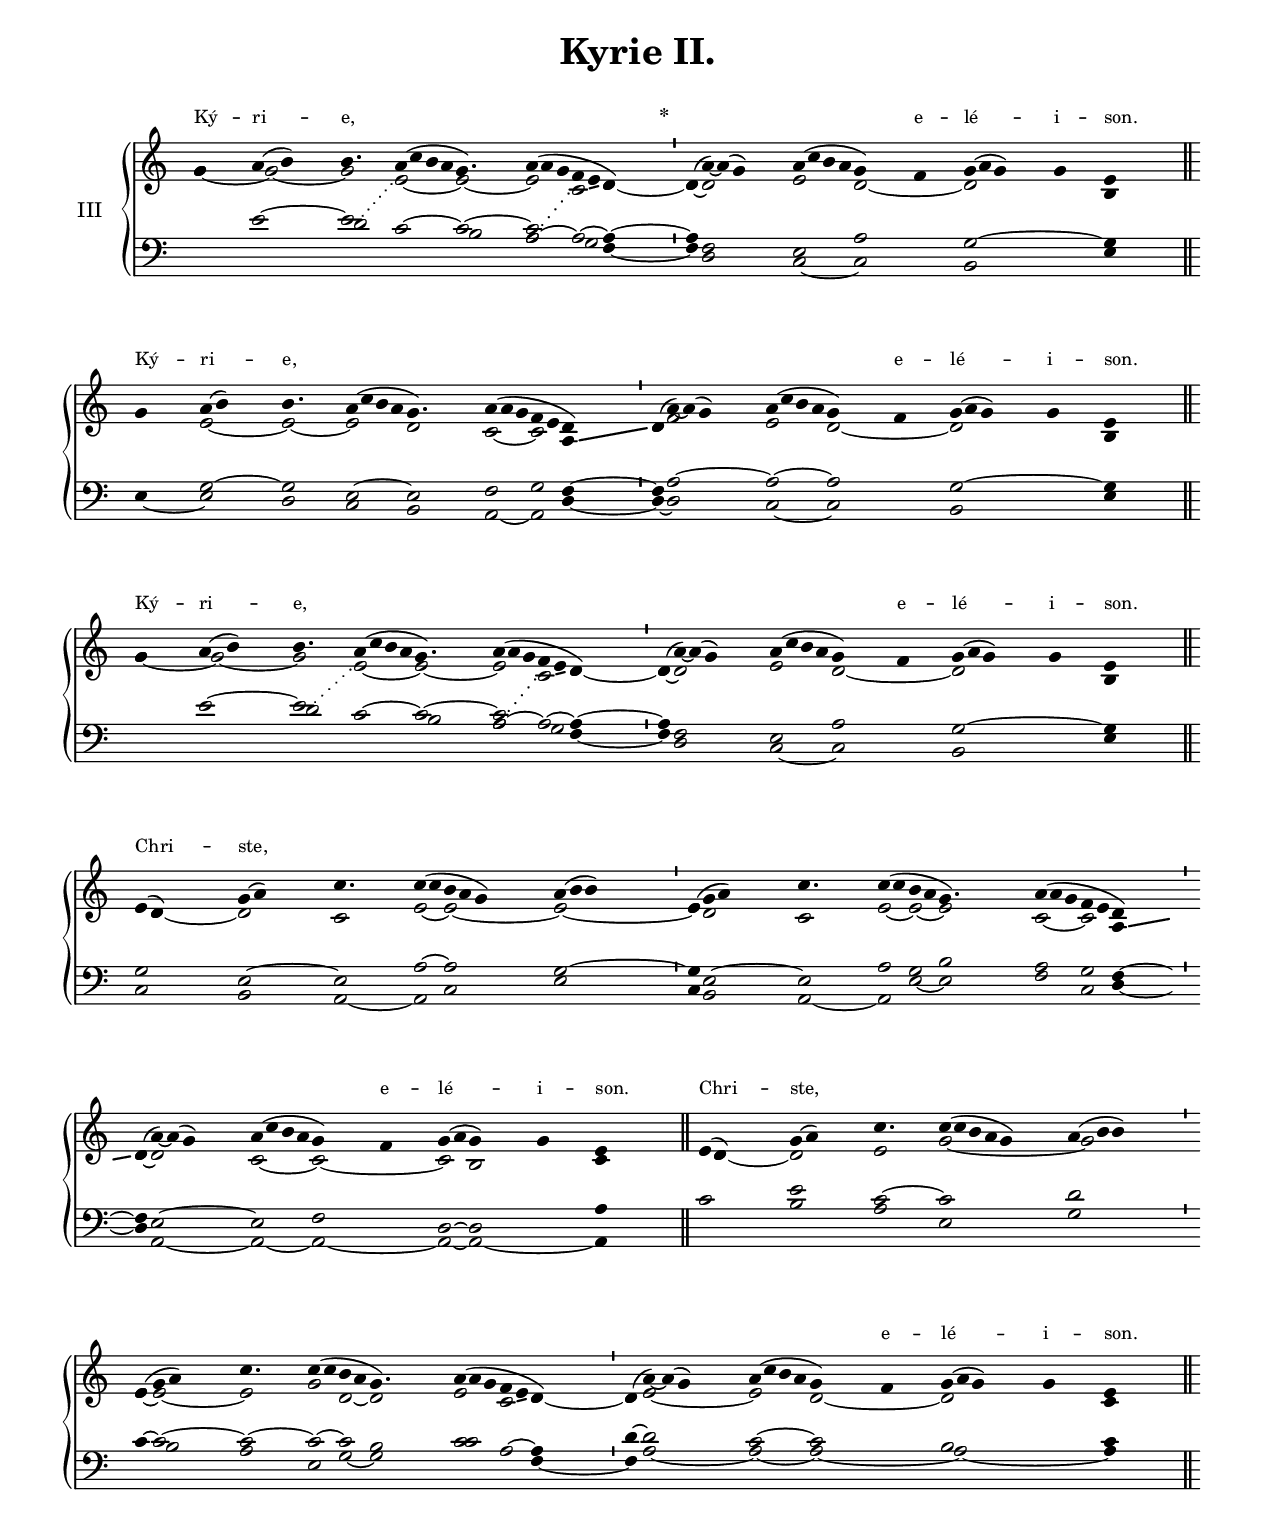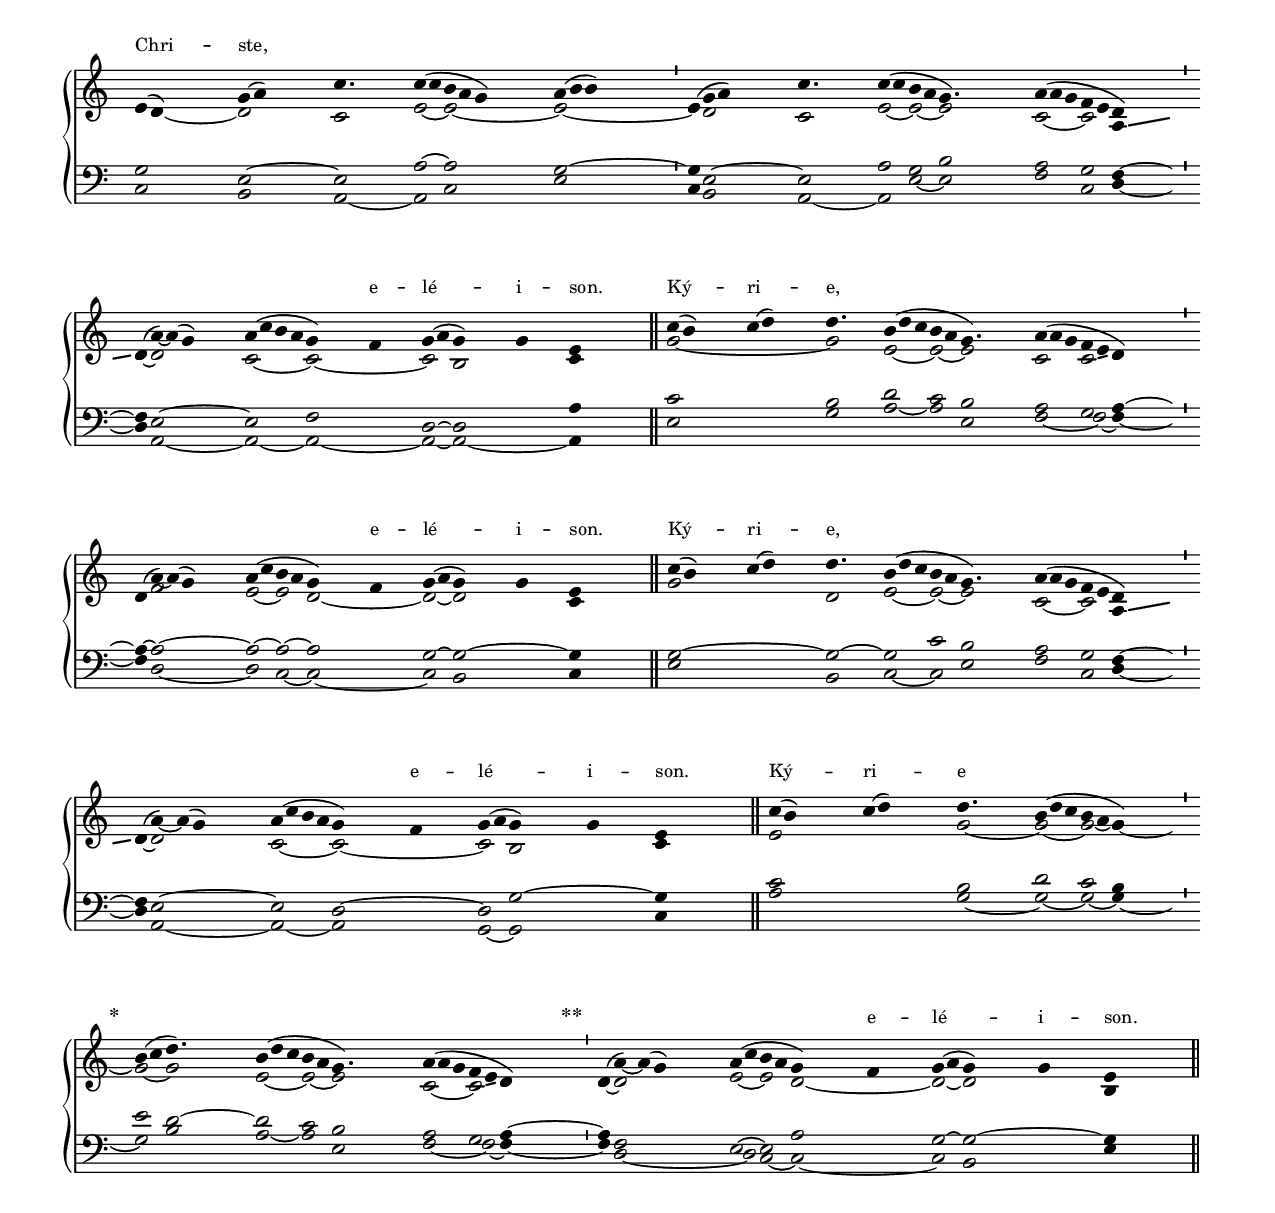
\version "2.18"
\include "gregorian.ly"
\include "noh2.ily"

%Page reference: page v.11
%(volume.page)

% Proofed 2/13/23

global = {
 \key e \phrygian
 \cadenzaOn 
 \override Glissando #'thickness = #2.0
}

\header {
  title = \markup \center-column {"Kyrie II." \vspace #1 }
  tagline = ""
  composer = ""
}

\paper {
 #(include-special-characters)
  oddHeaderMarkup = \markup \fill-line {
    \line {}
    \center-column {
      \on-the-fly #first-page     " "
      \on-the-fly #not-first-page ""
    }
    \line { \on-the-fly #print-page-number-check-first \fromproperty #'page:page-number-string }
  }
  evenHeaderMarkup = \markup \fill-line {
    \line { \on-the-fly #print-page-number-check-first \fromproperty #'page:page-number-string }
    \center-column { "" }
    \line {}
  }
}

chantText = \lyricmode {
Ký -- ri -- e, _ _ 
\set stanza = " * " _ _ e -- lé -- i -- son. 
Ký -- ri -- e, _ _ _ _ e -- lé -- i -- son. 
Ký -- ri -- e, _ _ _ _ e -- lé -- i -- son. 
Chri -- ste, _ _ _ _ _ _ _ _ _ e -- lé -- i -- son. 
Chri -- ste, _ _ _ _ _ _ _ _ _ e -- lé -- i -- son. 
Chri -- ste, _ _ _ _ _ _ _ _ _ e -- lé -- i -- son. 
Ký -- ri -- e, _ _ _ _ e -- lé -- i -- son. 
Ký -- ri -- e, _ _ _ _ e -- lé -- i -- son. 
Ký -- ri -- e _ 
\set stanza = " * " _ _ _ 
\set stanza = " ** "  _ _ e -- lé -- i -- son. }

chantMusic = {
\tieDown   g'4 a'4 ( b'4) b'4. a'4 ( c''4 b'4 a'4 g'4.) a'4 ( a'4 g'4 f'4 e'4 d'4) \divisioMinima
 d'4 ( a'4) ~ a'4 ( g'4) a'4 ( c''4 b'4 a'4 g'4) f'4 g'4 ( a'4 g'4) g'4 e'4 \finalis
 \forceBreak
 g'4 a'4 ( b'4) b'4. a'4 ( c''4 b'4 a'4 g'4.) a'4 ( a'4 g'4 f'4 e'4 d'4) \divisioMinima
 d'4 ( a'4) ~ a'4 ( g'4) a'4 ( c''4 b'4 a'4 g'4) f'4 g'4 ( a'4 g'4) g'4 e'4 \finalis
 \forceBreak
 g'4 a'4 ( b'4) b'4. a'4 ( c''4 b'4 a'4 g'4.) a'4 ( a'4 g'4 f'4 e'4 d'4) \divisioMinima
 d'4 ( a'4) ~ a'4 ( g'4) a'4 ( c''4 b'4 a'4 g'4) f'4 g'4 ( a'4 g'4) g'4 e'4 \finalis
 \forceBreak
 e'4 ( d'4) g'4 ( a'4) c''4. c''4 ( c''4 b'4 a'4 g'4) a'4 ( b'4 b'4) \divisioMinima
 e'4 ( g'4 a'4) c''4. c''4 ( c''4 b'4 a'4 g'4.) a'4 ( a'4 g'4 f'4 e'4 d'4) \divisioMinima
 \forceBreak
 d'4 ( a'4) ~ a'4 ( g'4) a'4 ( c''4 b'4 a'4 g'4) f'4 g'4 ( a'4 g'4) g'4 e'4 \finalis
 e'4 ( d'4) g'4 ( a'4) c''4. c''4 ( c''4 b'4 a'4 g'4) a'4 ( b'4 b'4) \divisioMinima
 \forceBreak
 e'4 ( g'4 a'4) c''4. c''4 ( c''4 b'4 a'4 g'4.) a'4 ( a'4 g'4 f'4 e'4 d'4) \divisioMinima
 d'4 ( a'4) ~ a'4 ( g'4) a'4 ( c''4 b'4 a'4 g'4) f'4 g'4 ( a'4 g'4) g'4 e'4 \finalis
 \forceBreak
 e'4 ( d'4) g'4 ( a'4) c''4. c''4 ( c''4 b'4 a'4 g'4) a'4 ( b'4 b'4) \divisioMinima
 e'4 ( g'4 a'4) c''4. c''4 ( c''4 b'4 a'4 g'4.) a'4 ( a'4 g'4 f'4 e'4 d'4) \divisioMinima
 \forceBreak
 d'4 ( a'4) ~ a'4 ( g'4) a'4 ( c''4 b'4 a'4 g'4) f'4 g'4 ( a'4 g'4) g'4 e'4 \finalis
 c''4 ( b'4) c''4 ( d''4) d''4.
 b'4 ( d''4 c''4 b'4 a'4 g'4.) a'4 ( a'4 g'4 f'4 e'4 d'4) \divisioMinima \forceBreak
 d'4 ( a'4) ~ a'4 ( g'4) a'4 ( c''4 b'4 a'4 g'4) f'4 g'4 ( a'4 g'4) g'4 e'4 \finalis
 c''4 ( b'4) c''4 ( d''4) d''4. b'4 ( d''4 c''4 b'4 a'4 g'4.) a'4 ( a'4 g'4 f'4 e'4 d'4) \divisioMinima \forceBreak
 d'4 ( a'4) ~ a'4 ( g'4) a'4 ( c''4 b'4 a'4 g'4) f'4 g'4 ( a'4 g'4) g'4 e'4 \finalis
 c''4 ( b'4) c''4 ( d''4) d''4. b'4 ( d''4 c''4 b'4 a'4 g'4) \divisioMinima \forceBreak
 b'4 ( c''4 d''4.) b'4 ( d''4 c''4 b'4 a'4 g'4.)
 a'4 ( a'4 g'4 f'4 e'4 d'4) \divisioMinima
 d'4 ( a'4) ~ a'4 ( g'4) a'4 ( c''4 b'4 a'4 g'4) f'4 g'4 ( a'4 g'4) g'4 e'4 \finalis

}

altoMusic = {
g'4 ~ g'2 ~ g'2*3/4 e'2*4/2 ~ e'2*3/4 ~ e'2*3/2 c'2 -\tweak Glissando.Y-offset #-0.8 \glissando d'4 ~ \divisioMinima
d'4 ~ d'2*3/2 e'2*4/2 d'2 ~ d'2*4/2 b4 \finalis
r4 e'2 ~ e'2*3/4 ~ e'2*4/2 d'2*3/4 c'2*3/2 ~ c'2 a4 \glissando \divisioMinima
d'4 f'2*3/2 e'2*4/2 d'2 ~ d'2*4/2 b4 \finalis
g'4 ~ g'2 ~ g'2*3/4 e'2*4/2 ~ e'2*3/4 ~ e'2*3/2 c'2 -\tweak Glissando.Y-offset #-0.8 \glissando d'4 ~ \divisioMinima
d'4 ~ d'2*3/2 e'2*4/2 d'2 ~ d'2*4/2 b4 \finalis
r4 d'4 ~ d'2 c'2*3/4 e'2 ~ e'2*3/2 ~ e'2*3/2 ~ \divisioMinima
e'4 d'2 c'2*3/4 e'2 ~ e'2 ~ e'2*3/4 c'2*3/2 ~ c'2 \allowVoiceLineBreak a4
-\tweak Glissando.Y-offset #-0.8 \glissando
\divisioMinima
d'4 ~ d'2*3/2 c'2*4/2 ~ c'2 ~ c'2 b2 c'4 \finalis
r4 d'4 ~ d'2 e'2*3/4 g'2*5/2 ~ g'2*3/2 \divisioMinima
e'4 ~ e'2 ~ e'2*3/4 g'2 d'2 ~ d'2*3/4 e'2*3/2 c'2 -\tweak Glissando.Y-offset #-0.8 \glissando d'4 ~ \divisioMinima
d'4 e'2*3/2 ~ e'2*4/2 d'2 ~ d'2*4/2 c'4 \finalis
r4 d'4 ~ d'2 c'2*3/4 e'2 ~ e'2*3/2 ~ e'2*3/2 ~ \divisioMinima
e'4 d'2 c'2*3/4 e'2 ~ e'2 ~ e'2*3/4 c'2*3/2 ~ c'2 \allowVoiceLineBreak a4
-\tweak Glissando.Y-offset #-0.8 \glissando
\divisioMinima
d'4 ~ d'2*3/2 c'2*4/2 ~ c'2 ~ c'2 b2 c'4 \finalis
g'2*4/2 ~ g'2*3/4 e'2*3/2 ~ e'2 ~ e'2*3/4 c'2*3/2 c'2 -\tweak Glissando.Y-offset #-0.8 \glissando d'4 \divisioMinima
r4 f'2*3/2 e'2 ~ e'2 d'2 ~ d'2 ~ d'2 c'4 \finalis
g'2*4/2 d'2*3/4 e'2*3/2 ~ e'2 ~ e'2*3/4 c'2*3/2 ~ c'2 \allowVoiceLineBreak a4
-\tweak Glissando.Y-offset #-0.8 \glissando
\divisioMinima
d'4 ~ d'2*3/2 c'2*4/2 ~ c'2 ~ c'2 b2 c'4 \finalis
e'2*4/2 g'2*3/4 ~ g'2*3/2 ~ g'2 ~ g'4 ~ \divisioMinima
g'2 ~ g'2*3/4 e'2*3/2 ~ e'2 ~ e'2*3/4 c'2*3/2 ~ c'2 -\tweak Glissando.Y-offset #-0.8 \glissando d'4 \divisioMinima
d'4 ~ d'2*3/2 e'2 ~ e'2 d'2 ~ d'2 ~ d'2 b4 \finalis
}

tenorMusic = {
r4 e'2 ~ e'2*3/4 c'2*4/2 ~ c'2*3/4 ~ <c' a>2*3/2 ~ a2 ~ a4 ~ \divisioMinima
a4 f2*3/2 e2*4/2 a2 g2*4/2 ~ g4 \finalis
r4 g2 ~ g2*3/4 e2*4/2 ~ e2*3/4 f2*3/2 g2 f4 ~ \divisioMinima
f4 a2*3/2 ~ a2*4/2 ~ a2 g2*4/2 ~ g4 \finalis
r4 e'2 ~ e'2*3/4 c'2*4/2 ~ c'2*3/4 ~ <c' a>2*3/2 ~ a2 ~ a4 ~ \divisioMinima
a4 f2*3/2 e2*4/2 a2 g2*4/2 ~ g4 \finalis
g2 e2 ~ e2*3/4 a2 ~ a2*3/2 g2*3/2 ~ \divisioMinima
g4 e2 ~ e2*3/4 a2 g2 b2*3/4 a2*3/2 g2 f4 ~ \divisioMinima
f4 e2*3/2 ~ e2*4/2 f2 d2 ~ d2 a4 \finalis
c'2 e'2 c'2*3/4 ~ c'2*5/2 d'2*3/2 \divisioMinima
c'4 ~ c'2 ~ c'2*3/4 ~ c'2 ~ c'2 b2*3/4 \shiftRight c'2*3/2 a2 ~ a4 \divisioMinima
d'4 ~ d'2*3/2 c'2*4/2 ~ c'2 b2*4/2 c'4 \finalis
g2 e2 ~ e2*3/4 a2 ~ a2*3/2 g2*3/2 ~ \divisioMinima
g4 e2 ~ e2*3/4 a2 g2 b2*3/4 a2*3/2 g2 f4 ~ \divisioMinima
f4 e2*3/2 ~ e2*4/2 f2 d2 ~ d2 a4 \finalis
c'2*4/2 b2*3/4 d'2*3/2 c'2 b2*3/4 a2*3/2 g2 a4 ~ \divisioMinima
a4 ~ a2*3/2 ~ a2 ~ a2 ~ a2 g2 ~ g2 ~ g4 \finalis
g2*4/2 ~ g2*3/4 ~ g2*3/2 c'2 b2*3/4 a2*3/2 g2 f4 ~ \divisioMinima
f4 e2*3/2 ~ e2*4/2 d2 ~ d2 g2 ~ g4 \finalis
c'2*4/2 b2*3/4 d'2*3/2 c'2 b4 \divisioMinima
e'2 d'2*3/4 ~ d'2*3/2 c'2 b2*3/4 a2*3/2 g2 a4 ~ \divisioMinima
a4 f2*3/2 e2 ~ e2 a2 g2 ~ g2 ~ g4 \finalis
}

bassMusic = {
r2*3/2 d'2*11/4 b2*3/4 a2*3/2 g2 f4 ~ \divisioMinima
f4 d2*3/2 c2*4/2 ~ c2 b,2*4/2 e4 \finalis
e4 ~ e2 d2*3/4 c2*4/2 b,2*3/4 a,2*3/2 ~ a,2 d4 ~ \divisioMinima
d4 ~ d2*3/2 c2*4/2 ~ c2 b,2*4/2 e4 \finalis
r2*3/2 d'2*3/4 r2*4/2 b2*3/4 a2*3/2 g2 f4 ~ \divisioMinima
f4 d2*3/2 c2*4/2 ~ c2 b,2*4/2 e4 \finalis
c2 b,2 a,2*3/4 ~ a,2 c2*3/2 e2*3/2 \divisioMinima
c4 b,2 a,2*3/4 ~ a,2 e2 ~ e2*3/4 f2*3/2 c2 d4 ~ \divisioMinima
d4 a,2*3/2 ~ a,2*4/2 ~ a,2 ~ a,2 ~ a,2 ~ a,4 \finalis
r2 b2 a2*3/4 e2*5/2 g2*3/2 \divisioMinima
r4 b2 a2*3/4 e2 g2 ~ g2*3/4 c'2*3/2 r2 f4 ~ \divisioMinima
f4 a2*3/2 ~ a2*4/2 ~ a2 ~ a2*4/2 ~ a4 \finalis
c2 b,2 a,2*3/4 ~ a,2 c2*3/2 e2*3/2 \divisioMinima
c4 b,2 a,2*3/4 ~ a,2 e2 ~ e2*3/4 f2*3/2 c2 d4 ~ \divisioMinima
d4 a,2*3/2 ~ a,2*4/2 ~ a,2 ~ a,2 ~ a,2 ~ a,4 \finalis
e2*4/2 g2*3/4 a2*3/2 ~ a2 e2*3/4 f2*3/2 ~ f2 ~ f4 ~ \divisioMinima
f4 d2*3/2 ~ d2 c2 ~ c2 ~ c2 b,2 c4 \finalis
e2*4/2 b,2*3/4 c2*3/2 ~ c2 e2*3/4 f2*3/2 c2 d4 ~ \divisioMinima
d4 a,2*3/2 ~ a,2*4/2 ~ a,2 g,2 ~ g,2 c4 \finalis
a2*4/2 g2*3/4 ~ g2*3/2 ~ g2 ~ g4 ~ \divisioMinima
g2 b2*3/4 a2*3/2 ~ a2 e2*3/4 f2*3/2 ~ f2 ~ f4 ~ \divisioMinima
f4 d2*3/2 ~ d2 c2 ~ c2 ~ c2 b,2 e4 \finalis
}

voiceLines = {
\voiceLineStyle


s2*3/2
\allowVoiceLineBreak
\voiceLine "down" "up" e'4*3/2 e'2*1/2


s2*9/4
\allowVoiceLineBreak
\voiceLine "down" "up" c'2*3/2 c'2*1/2


s2*2/2
\allowVoiceLineBreak
\offsetVoiceLineY
\voiceLine "down" "down" f2*1/2 f2*1/2


s2*47/2
\allowVoiceLineBreak
\voiceLine "down" "up" e'4*3/2 e'2*1/2


s2*9/4
\allowVoiceLineBreak
\voiceLine "down" "up" c'2*3/2 c'2*1/2


s2*2/2
\allowVoiceLineBreak
\offsetVoiceLineY
\voiceLine "down" "down" f2*1/2 f2*1/2


s2*240/2
\allowVoiceLineBreak
\offsetVoiceLineY
\voiceLine "down" "down" f2*1/2 f2*1/2


}

\score{
  <<
    \new Lyrics
    \new GrandStaff <<
      \set GrandStaff.autoBeaming = ##f
      \set GrandStaff.instrumentName = \markup \center-column {
        "III"
      }
      \new Staff = up <<
        \new Voice = "chant" {
          \voiceOne \global \chantMusic
        }
        \new Voice {
          \voiceTwo \global \altoMusic
        }
      >>

      \new Staff = down <<
        \clef bass
        \new Voice {
          \voiceOne \global \tenorMusic
        }
        \new Voice {
          \voiceTwo \global \bassMusic
        }
	\new Voice {
        \voiceThree \global \voiceLines
        }
      >>
    >>
    \context Lyrics {
      \lyricsto chant {
      \chantText
    }
    }
  >>
  \layout{
  }
  
}
